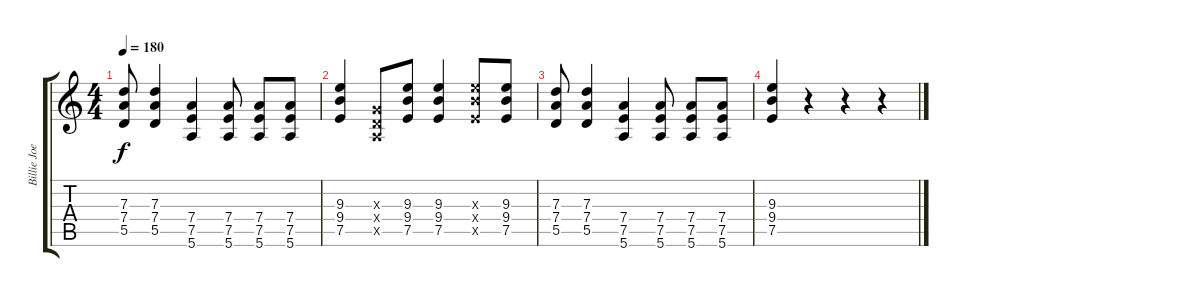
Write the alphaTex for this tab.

\track ("Billie Joe Armstrong" "Billie Joe") {instrument distortionguitar}
\staff {score tabs}
\tuning (E4 B3 G3 D3 A2 E2) {hide}
\ts (4 4)
\tempo 180
\clef g2
\ks c
(7.3 7.4 5.5).8{dy f} (7.3 7.4 5.5).4 (7.4 7.5 5.6).4 (7.4 7.5 5.6).8 (7.4 7.5 5.6).8 (7.4 7.5 5.6).8 |
(9.3 9.4 7.5).4 (0.3{x} 0.4{x} 0.5{x}).8 (9.3 9.4 7.5).8 (9.3 9.4 7.5).4 (9.3{x} 9.4{x} 7.5{x}).8 (9.3 9.4 7.5).8 |
(7.3 7.4 5.5).8 (7.3 7.4 5.5).4 (7.4 7.5 5.6).4 (7.4 7.5 5.6).8 (7.4 7.5 5.6).8 (7.4 7.5 5.6).8 |
(9.3 9.4 7.5).4 r.4 r.4 r.4
